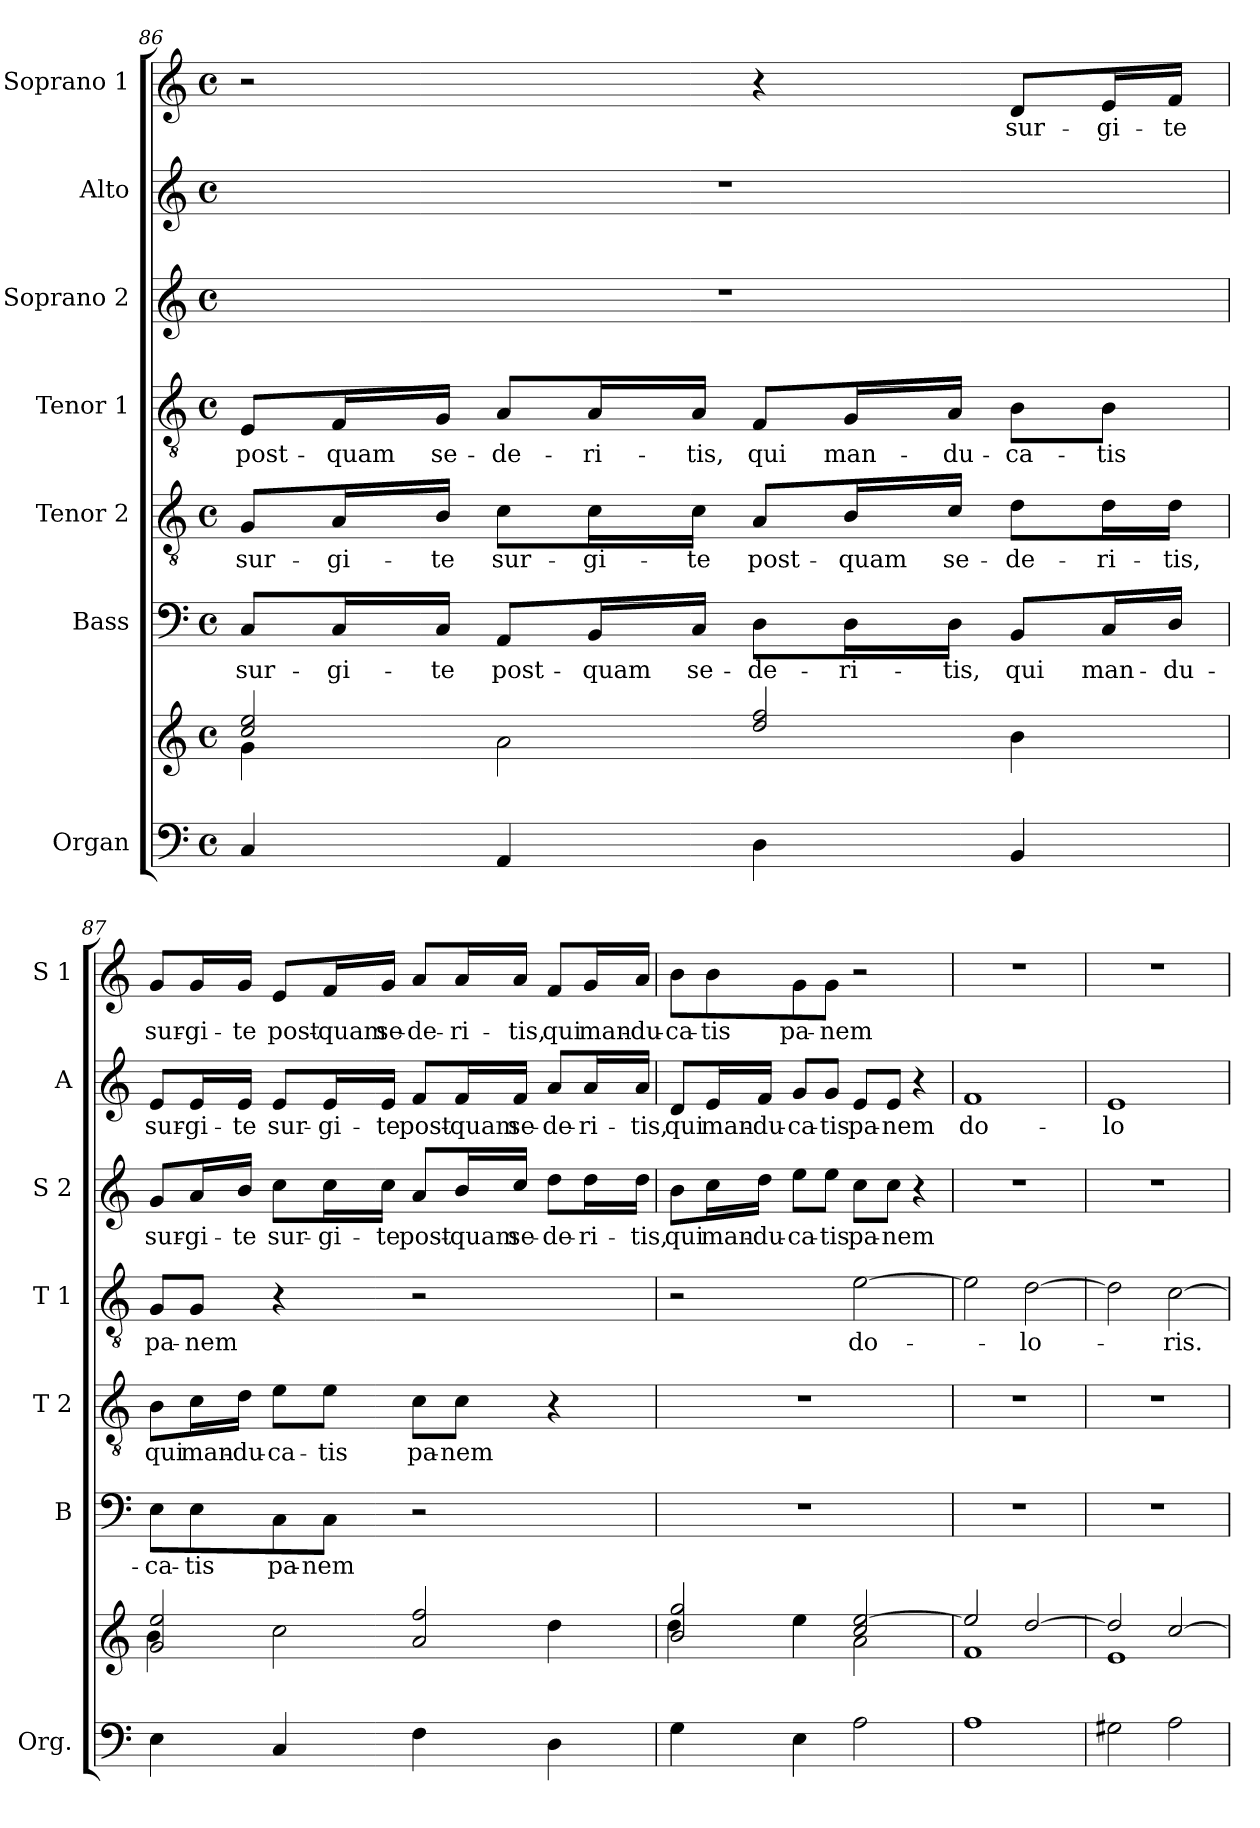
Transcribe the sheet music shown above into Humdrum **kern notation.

**kern	**kern	**kern	**text	**kern	**text	**kern	**text	**kern	**text	**kern	**text	**kern	**text
*part7	*part7	*part6	*part6	*part5	*part5	*part4	*part4	*part3	*part3	*part2	*part2	*part1	*part1
*staff8	*staff7	*staff6	*staff6	*staff5	*staff5	*staff4	*staff4	*staff3	*staff3	*staff2	*staff2	*staff1	*staff1
*I"Organ	*	*I"Bass	*	*I"Tenor 2	*	*I"Tenor 1	*	*I"Soprano 2	*	*I"Alto	*	*I"Soprano 1	*
*I'Org.	*	*I'B	*	*I'T 2	*	*I'T 1	*	*I'S 2	*	*I'A	*	*I'S 1	*
*clefF4	*clefG2	*clefF4	*	*clefGv2	*	*clefGv2	*	*clefG2	*	*clefG2	*	*clefG2	*
*k[]	*k[]	*k[]	*	*k[]	*	*k[]	*	*k[]	*	*k[]	*	*k[]	*
*M4/4	*M4/4	*M4/4	*	*M4/4	*	*M4/4	*	*M4/4	*	*M4/4	*	*M4/4	*
*met(c)	*met(c)	*met(c)	*	*met(c)	*	*met(c)	*	*met(c)	*	*met(c)	*	*met(c)	*
=86	=86	=86	=86	=86	=86	=86	=86	=86	=86	=86	=86	=86	=86
*	*^	*	*	*	*	*	*	*	*	*	*	*	*
!	!	!	!	!LO:LY:b	!	!LO:LY:b	!	!LO:LY:b	!	!	!	!	!	!
4C/	2cc!/ 2ee!/	4g!\	8C/L	sur-	8G/L	sur-	8E/L	post-	1r	.	1r	.	2r	.
!	!	!	!	!LO:LY:b	!	!LO:LY:b	!	!LO:LY:b	!	!	!	!	!	!
.	.	.	16C/L	-gi-	16A/L	-gi-	16F/L	-quam	.	.	.	.	.	.
!	!	!	!	!LO:LY:b	!	!LO:LY:b	!	!LO:LY:b	!	!	!	!	!	!
.	.	.	16C/JJ	-te	16B/JJ	-te	16G/JJ	se-	.	.	.	.	.	.
!	!	!	!	!LO:LY:b	!	!LO:LY:b	!	!LO:LY:b	!	!	!	!	!	!
4AA/	.	2a!\	8AA/L	post-	8c\L	sur-	8A/L	-de-	.	.	.	.	.	.
!	!	!	!	!LO:LY:b	!	!LO:LY:b	!	!LO:LY:b	!	!	!	!	!	!
.	.	.	16BB/L	-quam	16c\L	-gi-	16A/L	-ri-	.	.	.	.	.	.
!	!	!	!	!LO:LY:b	!	!LO:LY:b	!	!LO:LY:b	!	!	!	!	!	!
.	.	.	16C/JJ	se-	16c\JJ	-te	16A/JJ	-tis,	.	.	.	.	.	.
!	!	!	!	!LO:LY:b	!	!LO:LY:b	!	!LO:LY:b	!	!	!	!	!	!
4D\	2dd!/ 2ff!/	.	8D\L	-de-	8A/L	post-	8F/L	qui	.	.	.	.	4r	.
!	!	!	!	!LO:LY:b	!	!LO:LY:b	!	!LO:LY:b	!	!	!	!	!	!
.	.	.	16D\L	-ri-	16B/L	-quam	16G/L	man-	.	.	.	.	.	.
!	!	!	!	!LO:LY:b	!	!LO:LY:b	!	!LO:LY:b	!	!	!	!	!	!
.	.	.	16D\JJ	-tis,	16c/JJ	se-	16A/JJ	-du-	.	.	.	.	.	.
!	!	!	!	!LO:LY:b	!	!LO:LY:b	!	!LO:LY:b	!	!	!	!	!	!LO:LY:b
4BB/	.	4b!\	8BB/L	qui	8d\L	-de-	8B\L	-ca-	.	.	.	.	8d/L	sur-
!	!	!	!	!LO:LY:b	!	!LO:LY:b	!	!LO:LY:b	!	!	!	!	!	!LO:LY:b
.	.	.	16C/L	man-	16d\L	-ri-	8B\J	-tis	.	.	.	.	16e/L	-gi-
!	!	!	!	!LO:LY:b	!	!LO:LY:b	!	!	!	!	!	!	!	!LO:LY:b
.	.	.	16D/JJ	-du-	16d\JJ	-tis,	.	.	.	.	.	.	16f/JJ	-te
!!LO:PB:g=z
=87	=87	=87	=87	=87	=87	=87	=87	=87	=87	=87	=87	=87	=87	=87
!	!	!	!	!LO:LY:b	!	!LO:LY:b	!	!LO:LY:b	!	!LO:LY:b	!	!LO:LY:b	!	!LO:LY:b
4E\	2g!/ 2ee!/	4b!\	8E\L	-ca-	8B\L	qui	8G/L	pa-	8g/L	sur-	8e/L	sur-	8g/L	sur-
!	!	!	!	!LO:LY:b	!	!LO:LY:b	!	!LO:LY:b	!	!LO:LY:b	!	!LO:LY:b	!	!LO:LY:b
.	.	.	8E\	-tis	16c\L	man-	8G/J	-nem	16a/L	-gi-	16e/L	-gi-	16g/L	-gi-
!	!	!	!	!	!	!LO:LY:b	!	!	!	!LO:LY:b	!	!LO:LY:b	!	!LO:LY:b
.	.	.	.	.	16d\JJ	-du-	.	.	16b/JJ	-te	16e/JJ	-te	16g/JJ	-te
!	!	!	!	!LO:LY:b	!	!LO:LY:b	!	!	!	!LO:LY:b	!	!LO:LY:b	!	!LO:LY:b
4C/	.	2cc!\	8C\	pa-	8e\L	-ca-	4r	.	8cc\L	sur-	8e/L	sur-	8e/L	post-
!	!	!	!	!LO:LY:b	!	!LO:LY:b	!	!	!	!LO:LY:b	!	!LO:LY:b	!	!LO:LY:b
.	.	.	8C\J	-nem	8e\J	-tis	.	.	16cc\L	-gi-	16e/L	-gi-	16f/L	-quam
!	!	!	!	!	!	!	!	!	!	!LO:LY:b	!	!LO:LY:b	!	!LO:LY:b
.	.	.	.	.	.	.	.	.	16cc\JJ	-te	16e/JJ	-te	16g/JJ	se-
!	!	!	!	!	!	!LO:LY:b	!	!	!	!LO:LY:b	!	!LO:LY:b	!	!LO:LY:b
4F\	2a!/ 2ff!/	.	2r	.	8c\L	pa-	2r	.	8a/L	post-	8f/L	post-	8a/L	-de-
!	!	!	!	!	!	!LO:LY:b	!	!	!	!LO:LY:b	!	!LO:LY:b	!	!LO:LY:b
.	.	.	.	.	8c\J	-nem	.	.	16b/L	-quam	16f/L	-quam	16a/L	-ri-
!	!	!	!	!	!	!	!	!	!	!LO:LY:b	!	!LO:LY:b	!	!LO:LY:b
.	.	.	.	.	.	.	.	.	16cc/JJ	se-	16f/JJ	se-	16a/JJ	-tis,
!	!	!	!	!	!	!	!	!	!	!LO:LY:b	!	!LO:LY:b	!	!LO:LY:b
4D\	.	4dd!\	.	.	4r	.	.	.	8dd\L	-de-	8a/L	-de-	8f/L	qui
!	!	!	!	!	!	!	!	!	!	!LO:LY:b	!	!LO:LY:b	!	!LO:LY:b
.	.	.	.	.	.	.	.	.	16dd\L	-ri-	16a/L	-ri-	16g/L	man-
!	!	!	!	!	!	!	!	!	!	!LO:LY:b	!	!LO:LY:b	!	!LO:LY:b
.	.	.	.	.	.	.	.	.	16dd\JJ	-tis,	16a/JJ	-tis,	16a/JJ	-du-
=88	=88	=88	=88	=88	=88	=88	=88	=88	=88	=88	=88	=88	=88	=88
!	!	!	!	!	!	!	!	!	!	!LO:LY:b	!	!LO:LY:b	!	!LO:LY:b
4G\	2b!/ 2gg!/	4dd!\	1r	.	1r	.	2r	.	8b\L	qui	8d/L	qui	8b\L	-ca-
!	!	!	!	!	!	!	!	!	!	!LO:LY:b	!	!LO:LY:b	!	!LO:LY:b
.	.	.	.	.	.	.	.	.	16cc\L	man-	16e/L	man-	8b\	-tis
!	!	!	!	!	!	!	!	!	!	!LO:LY:b	!	!LO:LY:b	!	!
.	.	.	.	.	.	.	.	.	16dd\JJ	-du-	16f/JJ	-du-	.	.
!	!	!	!	!	!	!	!	!	!	!LO:LY:b	!	!LO:LY:b	!	!LO:LY:b
4E\	.	4ee!\	.	.	.	.	.	.	8ee\L	-ca-	8g/L	-ca-	8g\	pa-
!	!	!	!	!	!	!	!	!	!	!LO:LY:b	!	!LO:LY:b	!	!LO:LY:b
.	.	.	.	.	.	.	.	.	8ee\J	-tis	8g/J	-tis	8g\J	-nem
!	!	!	!	!	!	!	!	!LO:LY:b	!	!LO:LY:b	!	!LO:LY:b	!	!
2A\	2cc!/ [2ee!/	2a!\	.	.	.	.	[2e\	do-	8cc\L	pa-	8e/L	pa-	2r	.
!	!	!	!	!	!	!	!	!	!	!LO:LY:b	!	!LO:LY:b	!	!
.	.	.	.	.	.	.	.	.	8cc\J	-nem	8e/J	-nem	.	.
.	.	.	.	.	.	.	.	.	4r	.	4r	.	.	.
=89	=89	=89	=89	=89	=89	=89	=89	=89	=89	=89	=89	=89	=89	=89
!	!	!	!	!	!	!	!	!	!	!	!	!LO:LY:b	!	!
1A	2ee!/]	1f!	1r	.	1r	.	2e\]	.	1r	.	1f	do-	1r	.
!	!	!	!	!	!	!	!	!LO:LY:b	!	!	!	!	!	!
.	[2dd!/	.	.	.	.	.	[2d\	-lo-	.	.	.	.	.	.
=90	=90	=90	=90	=90	=90	=90	=90	=90	=90	=90	=90	=90	=90	=90
!	!	!	!	!	!	!	!	!	!	!	!	!LO:LY:b	!	!
2G#X\	2dd!/]	1e!	1r	.	1r	.	2d\]	.	1r	.	1e	-lo-	1r	.
!	!	!	!	!	!	!	!	!LO:LY:b	!	!	!	!	!	!
2A\	[2cc!/	.	.	.	.	.	[2c\	-ris.	.	.	.	.	.	.
*	*v	*v	*	*	*	*	*	*	*	*	*	*	*	*
=	=	=	=	=	=	=	=	=	=	=	=	=	=
*-	*-	*-	*-	*-	*-	*-	*-	*-	*-	*-	*-	*-	*-
